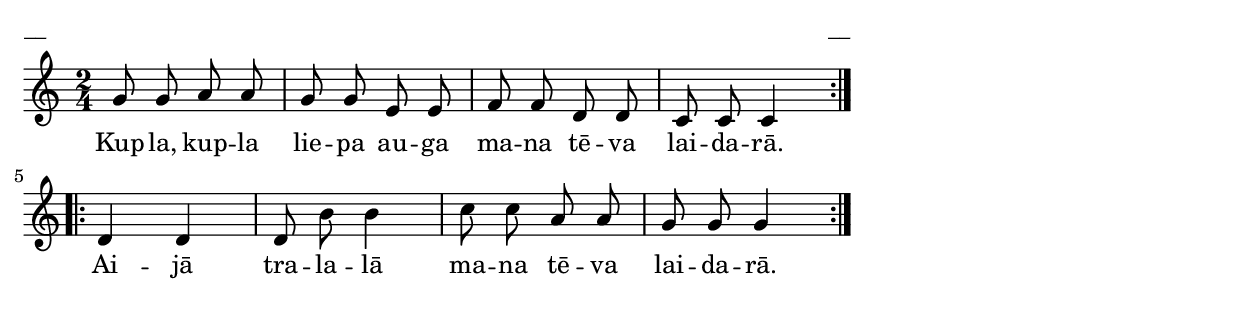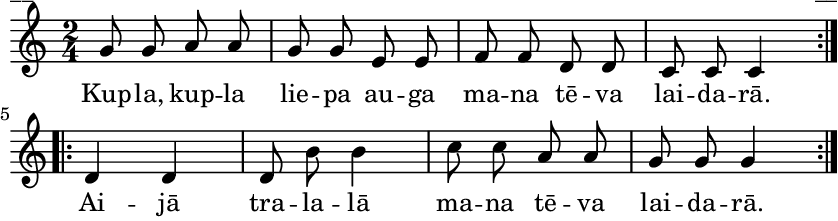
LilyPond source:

\version "2.13.18"
#(ly:set-option 'crop #t)

%\header {
%    title = "Kupla, kupla liepa auga"
%} 
\paper {
line-width = 14\cm
left-margin = 0.4\cm
between-system-padding = 0.1\cm
between-system-space = 0.1\cm
}
\layout {
indent = #0
ragged-last = ##f
}




voiceA = \relative c' {
\clef "treble"
\key c \major
\time 2/4
\repeat volta 2 {
g'8 g a a | g g e e | 
f f d d | c c c4
}
\repeat volta 2 {
d4 d4 | d8 b' b4 | 
c8 c a a g g g4 
}
} 

lyricA = \lyricmode {
Kup -- la, kup -- la lie -- pa au -- ga 
ma -- na tē -- va lai -- da -- rā.
Ai -- jā tra -- la -- lā 
ma -- na tē -- va lai -- da -- rā.
}


fullScore = <<
\new Staff {
<<
\new Voice = "voiceA" { \oneVoice \autoBeamOff \voiceA }
\new Lyrics \lyricsto "voiceA" \lyricA
>>
}
>>

\score {
\fullScore
\header { piece = "__" opus = "__" }
}
\markup { \with-color #(x11-color 'white) \sans \smaller "__" }
\score {
\unfoldRepeats
\fullScore
\midi {
\context { \Staff \remove "Staff_performer" }
\context { \Voice \consists "Staff_performer" }
}
}


